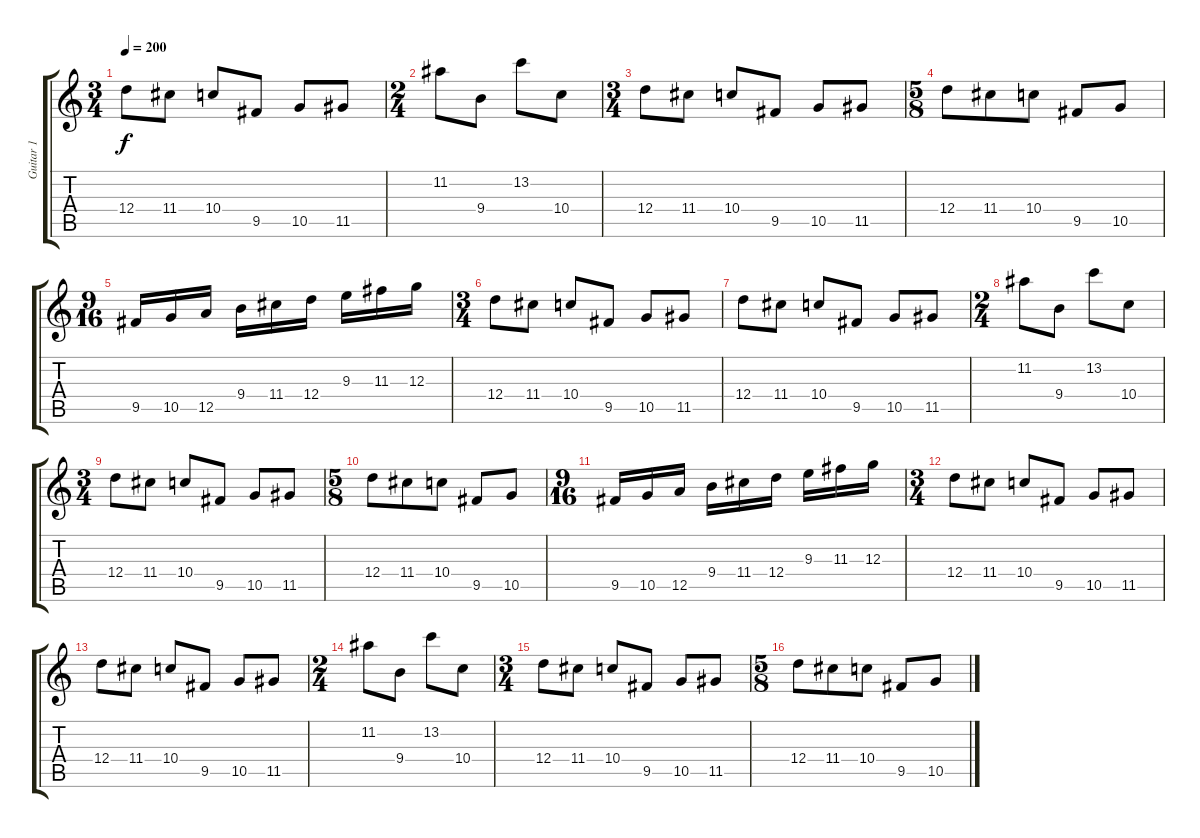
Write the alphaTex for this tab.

\track ("Guitar 1" "Guitar 1") {instrument distortionguitar}
\staff {score tabs}
\tuning (E4 B3 G3 D3 A2 E2) {hide}
\ts (3 4)
\tempo 200
\clef g2
\ks c
12.4.8{dy f} 11.4.8 10.4.8 9.5.8 10.5.8 11.5.8 |
\ts (2 4)
11.2.8 9.4.8 13.2.8 10.4.8 |
\ts (3 4)
12.4.8 11.4.8 10.4.8 9.5.8 10.5.8 11.5.8 |
\ts (5 8)
12.4.8 11.4.8 10.4.8 9.5.8 10.5.8 |
\ts (9 16)
9.5.16 10.5.16 12.5.16 9.4.16 11.4.16 12.4.16 9.3.16 11.3.16 12.3.16 |
\ts (3 4)
12.4.8 11.4.8 10.4.8 9.5.8 10.5.8 11.5.8 |
12.4.8 11.4.8 10.4.8 9.5.8 10.5.8 11.5.8 |
\ts (2 4)
11.2.8 9.4.8 13.2.8 10.4.8 |
\ts (3 4)
12.4.8 11.4.8 10.4.8 9.5.8 10.5.8 11.5.8 |
\ts (5 8)
12.4.8 11.4.8 10.4.8 9.5.8 10.5.8 |
\ts (9 16)
9.5.16 10.5.16 12.5.16 9.4.16 11.4.16 12.4.16 9.3.16 11.3.16 12.3.16 |
\ts (3 4)
12.4.8 11.4.8 10.4.8 9.5.8 10.5.8 11.5.8 |
12.4.8 11.4.8 10.4.8 9.5.8 10.5.8 11.5.8 |
\ts (2 4)
11.2.8 9.4.8 13.2.8 10.4.8 |
\ts (3 4)
12.4.8 11.4.8 10.4.8 9.5.8 10.5.8 11.5.8 |
\ts (5 8)
12.4.8 11.4.8 10.4.8 9.5.8 10.5.8
